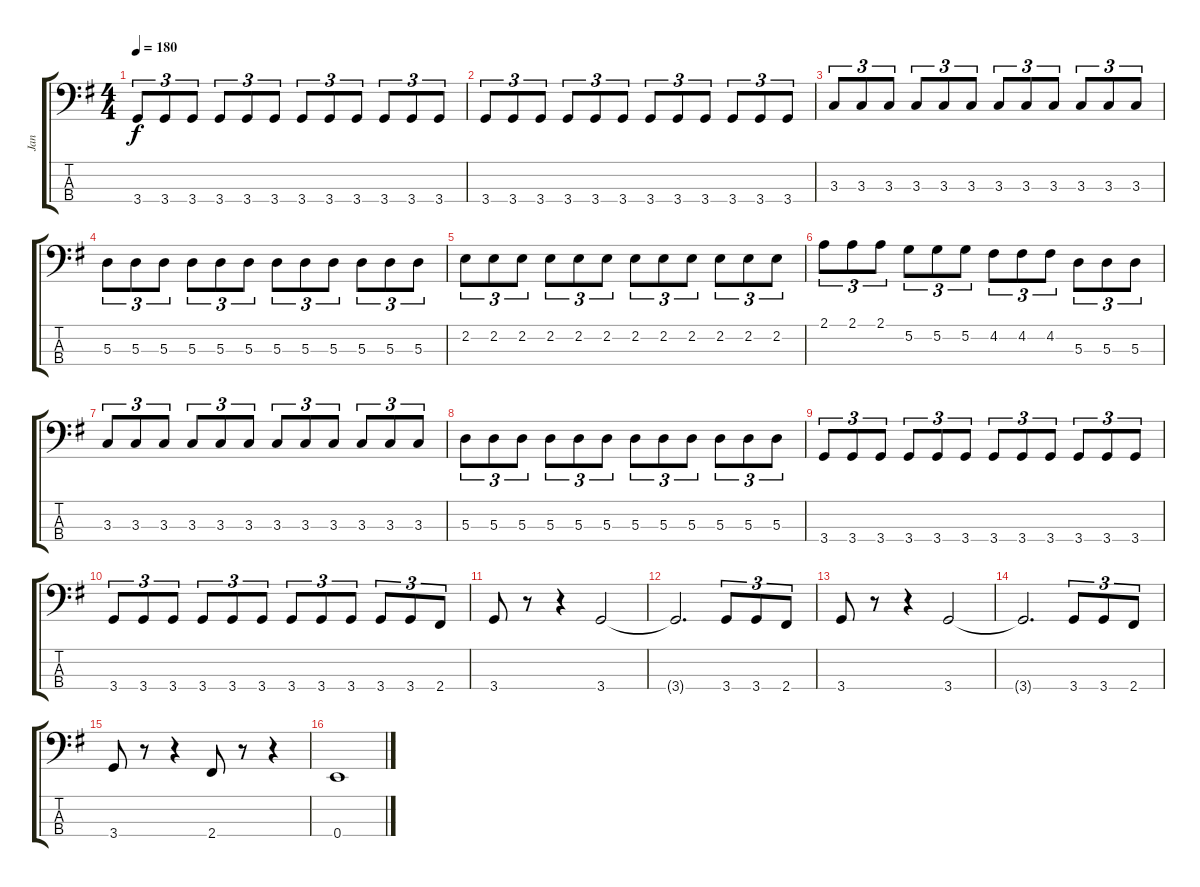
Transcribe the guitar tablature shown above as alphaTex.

\track ("Jan" "Jan") {instrument electricbassfinger}
\staff {score tabs}
\tuning (G2 D2 A1 E1) {hide}
\ts (4 4)
\tempo 180
\clef f4
\ks g
3.4.8{tu (3 2) dy f} 3.4.8{tu (3 2)} 3.4.8{tu (3 2)} 3.4.8{tu (3 2)} 3.4.8{tu (3 2)} 3.4.8{tu (3 2)} 3.4.8{tu (3 2)} 3.4.8{tu (3 2)} 3.4.8{tu (3 2)} 3.4.8{tu (3 2)} 3.4.8{tu (3 2)} 3.4.8{tu (3 2)} |
3.4.8{tu (3 2)} 3.4.8{tu (3 2)} 3.4.8{tu (3 2)} 3.4.8{tu (3 2)} 3.4.8{tu (3 2)} 3.4.8{tu (3 2)} 3.4.8{tu (3 2)} 3.4.8{tu (3 2)} 3.4.8{tu (3 2)} 3.4.8{tu (3 2)} 3.4.8{tu (3 2)} 3.4.8{tu (3 2)} |
3.3.8{tu (3 2)} 3.3.8{tu (3 2)} 3.3.8{tu (3 2)} 3.3.8{tu (3 2)} 3.3.8{tu (3 2)} 3.3.8{tu (3 2)} 3.3.8{tu (3 2)} 3.3.8{tu (3 2)} 3.3.8{tu (3 2)} 3.3.8{tu (3 2)} 3.3.8{tu (3 2)} 3.3.8{tu (3 2)} |
5.3.8{tu (3 2)} 5.3.8{tu (3 2)} 5.3.8{tu (3 2)} 5.3.8{tu (3 2)} 5.3.8{tu (3 2)} 5.3.8{tu (3 2)} 5.3.8{tu (3 2)} 5.3.8{tu (3 2)} 5.3.8{tu (3 2)} 5.3.8{tu (3 2)} 5.3.8{tu (3 2)} 5.3.8{tu (3 2)} |
2.2.8{tu (3 2)} 2.2.8{tu (3 2)} 2.2.8{tu (3 2)} 2.2.8{tu (3 2)} 2.2.8{tu (3 2)} 2.2.8{tu (3 2)} 2.2.8{tu (3 2)} 2.2.8{tu (3 2)} 2.2.8{tu (3 2)} 2.2.8{tu (3 2)} 2.2.8{tu (3 2)} 2.2.8{tu (3 2)} |
2.1.8{tu (3 2)} 2.1.8{tu (3 2)} 2.1.8{tu (3 2)} 5.2.8{tu (3 2)} 5.2.8{tu (3 2)} 5.2.8{tu (3 2)} 4.2.8{tu (3 2)} 4.2.8{tu (3 2)} 4.2.8{tu (3 2)} 5.3.8{tu (3 2)} 5.3.8{tu (3 2)} 5.3.8{tu (3 2)} |
3.3.8{tu (3 2)} 3.3.8{tu (3 2)} 3.3.8{tu (3 2)} 3.3.8{tu (3 2)} 3.3.8{tu (3 2)} 3.3.8{tu (3 2)} 3.3.8{tu (3 2)} 3.3.8{tu (3 2)} 3.3.8{tu (3 2)} 3.3.8{tu (3 2)} 3.3.8{tu (3 2)} 3.3.8{tu (3 2)} |
5.3.8{tu (3 2)} 5.3.8{tu (3 2)} 5.3.8{tu (3 2)} 5.3.8{tu (3 2)} 5.3.8{tu (3 2)} 5.3.8{tu (3 2)} 5.3.8{tu (3 2)} 5.3.8{tu (3 2)} 5.3.8{tu (3 2)} 5.3.8{tu (3 2)} 5.3.8{tu (3 2)} 5.3.8{tu (3 2)} |
3.4.8{tu (3 2)} 3.4.8{tu (3 2)} 3.4.8{tu (3 2)} 3.4.8{tu (3 2)} 3.4.8{tu (3 2)} 3.4.8{tu (3 2)} 3.4.8{tu (3 2)} 3.4.8{tu (3 2)} 3.4.8{tu (3 2)} 3.4.8{tu (3 2)} 3.4.8{tu (3 2)} 3.4.8{tu (3 2)} |
3.4.8{tu (3 2)} 3.4.8{tu (3 2)} 3.4.8{tu (3 2)} 3.4.8{tu (3 2)} 3.4.8{tu (3 2)} 3.4.8{tu (3 2)} 3.4.8{tu (3 2)} 3.4.8{tu (3 2)} 3.4.8{tu (3 2)} 3.4.8{tu (3 2)} 3.4.8{tu (3 2)} 2.4.8{tu (3 2)} |
3.4.8 r.8 r.4 3.4.2 |
3.4{t}.2{d} 3.4.8{tu (3 2)} 3.4.8{tu (3 2)} 2.4.8{tu (3 2)} |
3.4.8 r.8 r.4 3.4.2 |
3.4{t}.2{d} 3.4.8{tu (3 2)} 3.4.8{tu (3 2)} 2.4.8{tu (3 2)} |
3.4.8 r.8 r.4 2.4.8 r.8 r.4 |
0.4.1
